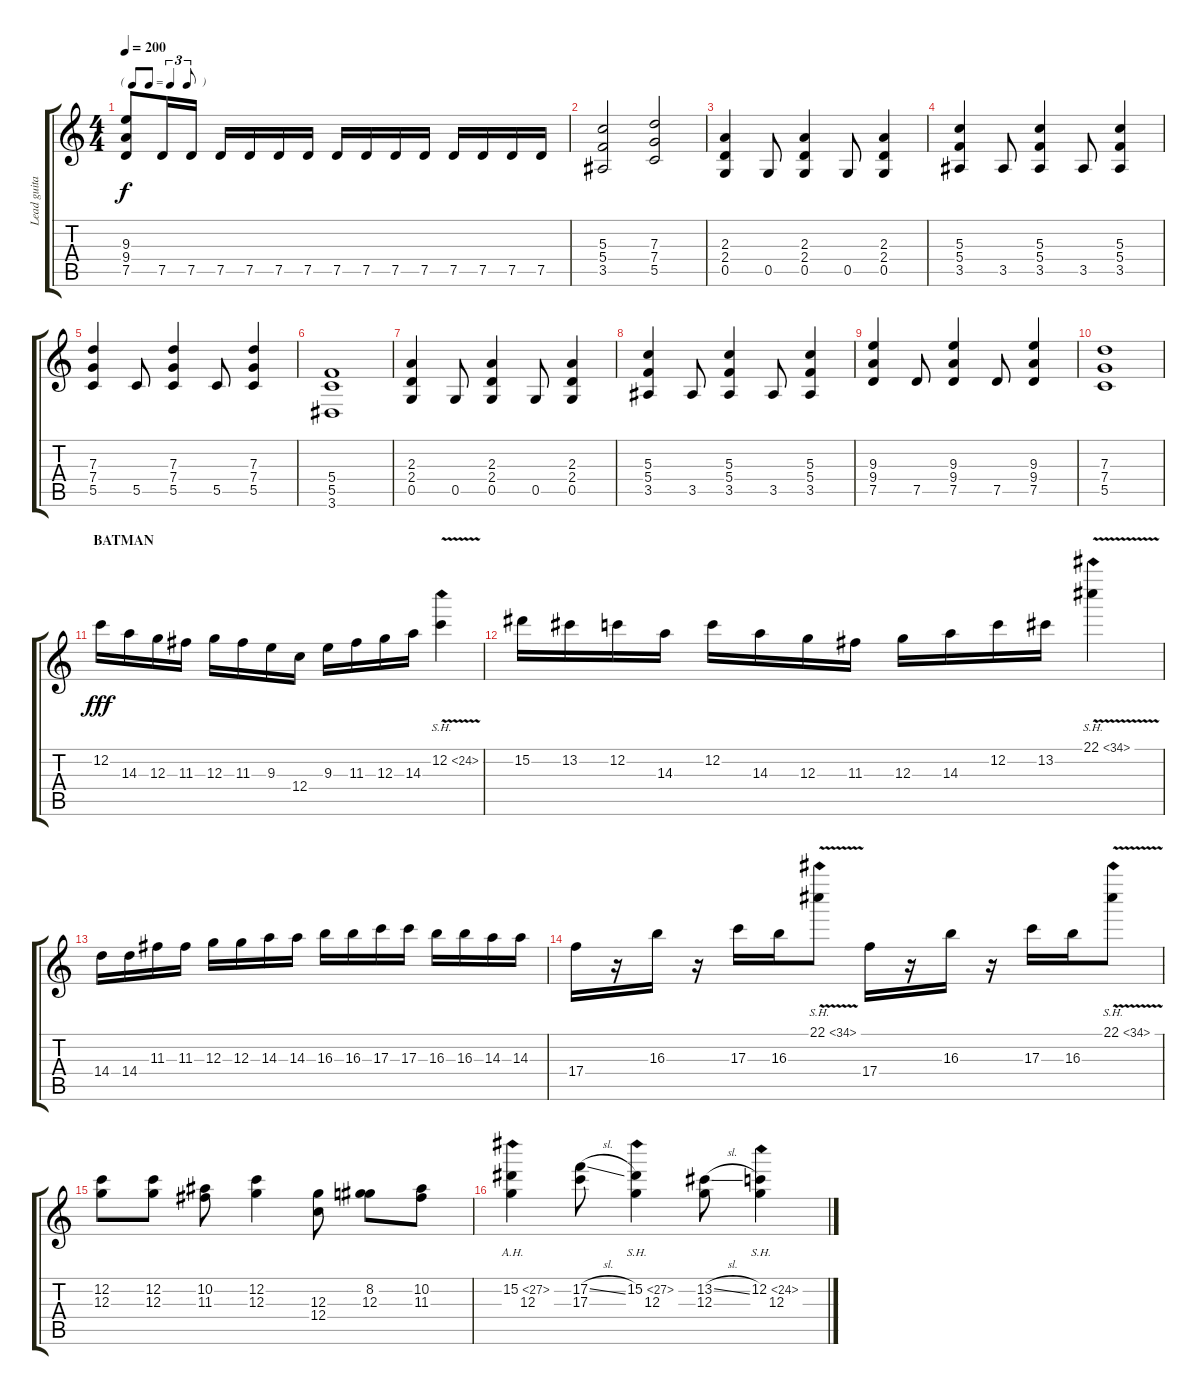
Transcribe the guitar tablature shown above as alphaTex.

\track ("Lead guitar (dickface)" "Lead guita") {instrument distortionguitar}
\staff {score tabs}
\tuning (Eb4 C4 G3 C3 G2 C2) {hide}
\ts (4 4)
\tf triplet8th
\tempo 200
\clef g2
\ks c
(9.3 9.4 7.5).8{dy f} 7.5.16 7.5.16 7.5.16 7.5.16 7.5.16 7.5.16 7.5.16 7.5.16 7.5.16 7.5.16 7.5.16 7.5.16 7.5.16 7.5.16 |
(5.3 5.4 3.5).2 (7.3 7.4 5.5).2 |
(2.3 2.4 0.5).4 0.5.8 (2.3 2.4 0.5).4 0.5.8 (2.3 2.4 0.5).4 |
(5.3 5.4 3.5).4 3.5.8 (5.3 5.4 3.5).4 3.5.8 (5.3 5.4 3.5).4 |
(7.3 7.4 5.5).4 5.5.8 (7.3 7.4 5.5).4 5.5.8 (7.3 7.4 5.5).4 |
(5.4 5.5 3.6).1 |
(2.3 2.4 0.5).4 0.5.8 (2.3 2.4 0.5).4 0.5.8 (2.3 2.4 0.5).4 |
(5.3 5.4 3.5).4 3.5.8 (5.3 5.4 3.5).4 3.5.8 (5.3 5.4 3.5).4 |
(9.3 9.4 7.5).4 7.5.8 (9.3 9.4 7.5).4 7.5.8 (9.3 9.4 7.5).4 |
(7.3 7.4 5.5).1 |
\section ("" "BATMAN")
12.2.16{dy fff volume 16} 14.3.16 12.3.16 11.3.16 12.3.16 11.3.16 9.3.16 12.4.16 9.3.16 11.3.16 12.3.16 14.3.16 12.2{sh 12 v}.4 |
15.2.16 13.2.16 12.2.16 14.3.16 12.2.16 14.3.16 12.3.16 11.3.16 12.3.16 14.3.16 12.2.16 13.2.16 22.1{sh 12 v}.4 |
14.4.16 14.4.16 11.3.16 11.3.16 12.3.16 12.3.16 14.3.16 14.3.16 16.3.16 16.3.16 17.3.16 17.3.16 16.3.16 16.3.16 14.3.16 14.3.16 |
17.4.16 r.16 16.3.16 r.16 17.3.16 16.3.16 22.1{sh 12 v}.8 17.4.16 r.16 16.3.16 r.16 17.3.16 16.3.16 22.1{sh 12 v}.8 |
(12.2 12.3).8 (12.2 12.3).8 (10.2 11.3).8 (12.2 12.3).4 (12.3 12.4).8 (8.2 12.3).8 (10.2 11.3).8 |
(15.2{ah 12} 12.3).4 (17.2{sl} 17.3).8 (15.2{sh 12} 12.3).4 (13.2{sl} 12.3).8 (12.2{sh 12} 12.3).4
